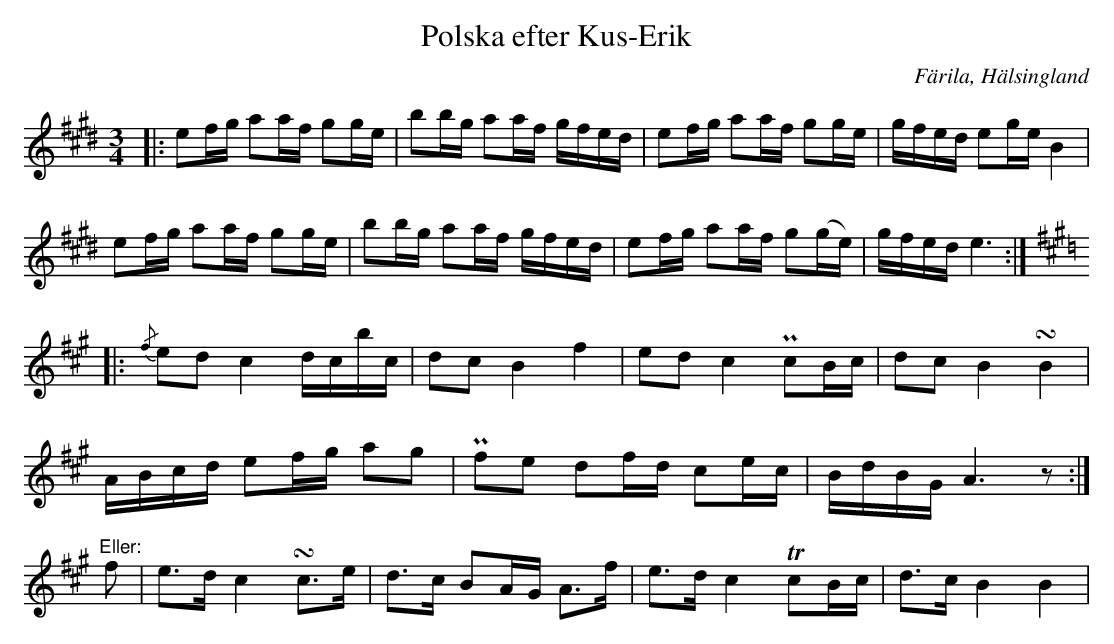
X:1
T: Polska efter Kus-Erik
O: Färila, Hälsingland
M: 3/4
L: 1/16
K: E
|: e2fg a2af g2ge | b2bg a2af gfed | e2fg a2af g2ge | gfed e2ge B4 |
   e2fg a2af g2ge | b2bg a2af gfed | e2fg a2af g2(ge) | gfed e6 :|
K: A
             |: {/f}e2d2 c4   dcbc    | d2c2  B4   f4    | e2d2  c4 Pc2Bc  | d2c2  B4 !turn!B4 |
                ABcd     e2fg a2g2        | Pf2e2 d2fd c2ec  | BdBG  A6 z2    :|
"^Eller:" f2 |  e2>d2    c4   !turn!c2>e2 | d2>c2 B2AG A2>f2 | e2>d2 c4 Tc2Bc  | d2>c2 B4 B4       |
